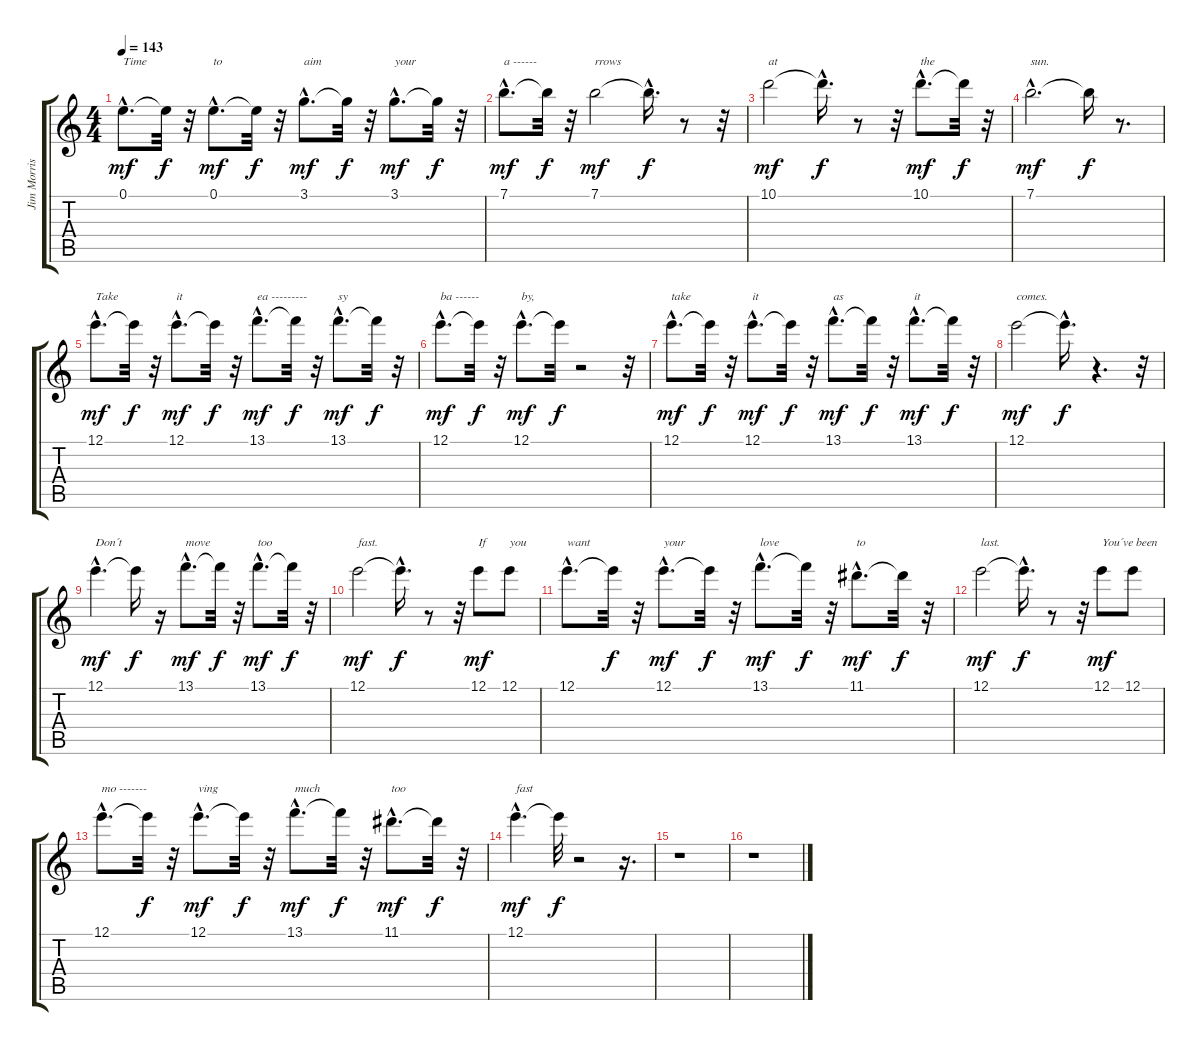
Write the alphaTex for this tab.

\track ("Jim Morrison" "Jim Morris") {instrument acousticguitarsteel}
\staff {score tabs}
\tuning (E4 B3 G3 D3 A2 E2) {hide}
\ts (4 4)
\tempo 143
\clef g2
\ks c
0.1{hac}.8{d txt "Time" dy mf} 0.1{t}.32{dy f} r.32 0.1{hac}.8{d txt "to" dy mf} 0.1{t}.32{dy f} r.32 3.1{hac}.8{d txt "aim" dy mf} 3.1{t}.32{dy f} r.32 3.1{hac}.8{d txt "your" dy mf} 3.1{t}.32{dy f} r.32 |
7.1{hac}.8{d txt "a ------" dy mf} 7.1{t}.32{dy f} r.32 7.1.2{txt "rrows" dy mf} 7.1{hac t}.16{d dy f} r.8 r.32 |
10.1.2{txt "at" dy mf} 10.1{hac t}.16{d dy f} r.8 r.32 10.1{hac}.8{d txt "the" dy mf} 10.1{t}.32{dy f} r.32 |
7.1{hac}.2{d txt "sun." dy mf} 7.1{t}.16{dy f} r.8{d} |
12.1{hac}.8{d txt "Take" dy mf} 12.1{t}.32{dy f} r.32 12.1{hac}.8{d txt "it" dy mf} 12.1{t}.32{dy f} r.32 13.1{hac}.8{d txt "ea ---------" dy mf} 13.1{t}.32{dy f} r.32 13.1{hac}.8{d txt "sy" dy mf} 13.1{t}.32{dy f} r.32 |
12.1{hac}.8{d txt "ba ------" dy mf} 12.1{t}.32{dy f} r.32 12.1{hac}.8{d txt "by," dy mf} 12.1{t}.32{dy f} r.2 r.32 |
12.1{hac}.8{d txt "take" dy mf} 12.1{t}.32{dy f} r.32 12.1{hac}.8{d txt "it" dy mf} 12.1{t}.32{dy f} r.32 13.1{hac}.8{d txt "as" dy mf} 13.1{t}.32{dy f} r.32 13.1{hac}.8{d txt "it" dy mf} 13.1{t}.32{dy f} r.32 |
12.1.2{txt "comes." dy mf} 12.1{hac t}.16{d dy f} r.4{d} r.32 |
12.1{hac}.4{d txt "Don´t" dy mf} 12.1{t}.16{dy f} r.16 13.1{hac}.8{d txt "move" dy mf} 13.1{t}.32{dy f} r.32 13.1{hac}.8{d txt "too" dy mf} 13.1{t}.32{dy f} r.32 |
12.1.2{txt "fast." dy mf} 12.1{hac t}.16{d dy f} r.8 r.32 12.1.8{txt "If" dy mf} 12.1.8{txt "you"} |
12.1{hac}.8{d txt "want"} 12.1{t}.32{dy f} r.32 12.1{hac}.8{d txt "your" dy mf} 12.1{t}.32{dy f} r.32 13.1{hac}.8{d txt "love" dy mf} 13.1{t}.32{dy f} r.32 11.1{hac}.8{d txt "to" dy mf} 11.1{t}.32{dy f} r.32 |
12.1.2{txt "last." dy mf} 12.1{hac t}.16{d dy f} r.8 r.32 12.1.8{txt "You´ve been" dy mf} 12.1.8 |
12.1{hac}.8{d txt "mo -------"} 12.1{t}.32{dy f} r.32 12.1{hac}.8{d txt "ving" dy mf} 12.1{t}.32{dy f} r.32 13.1{hac}.8{d txt "much" dy mf} 13.1{t}.32{dy f} r.32 11.1{hac}.8{d txt "too" dy mf} 11.1{t}.32{dy f} r.32 |
12.1{hac}.4{d txt "fast" dy mf} 12.1{t}.32{dy f} r.2 r.16{d} |
r.1 |
r.1
